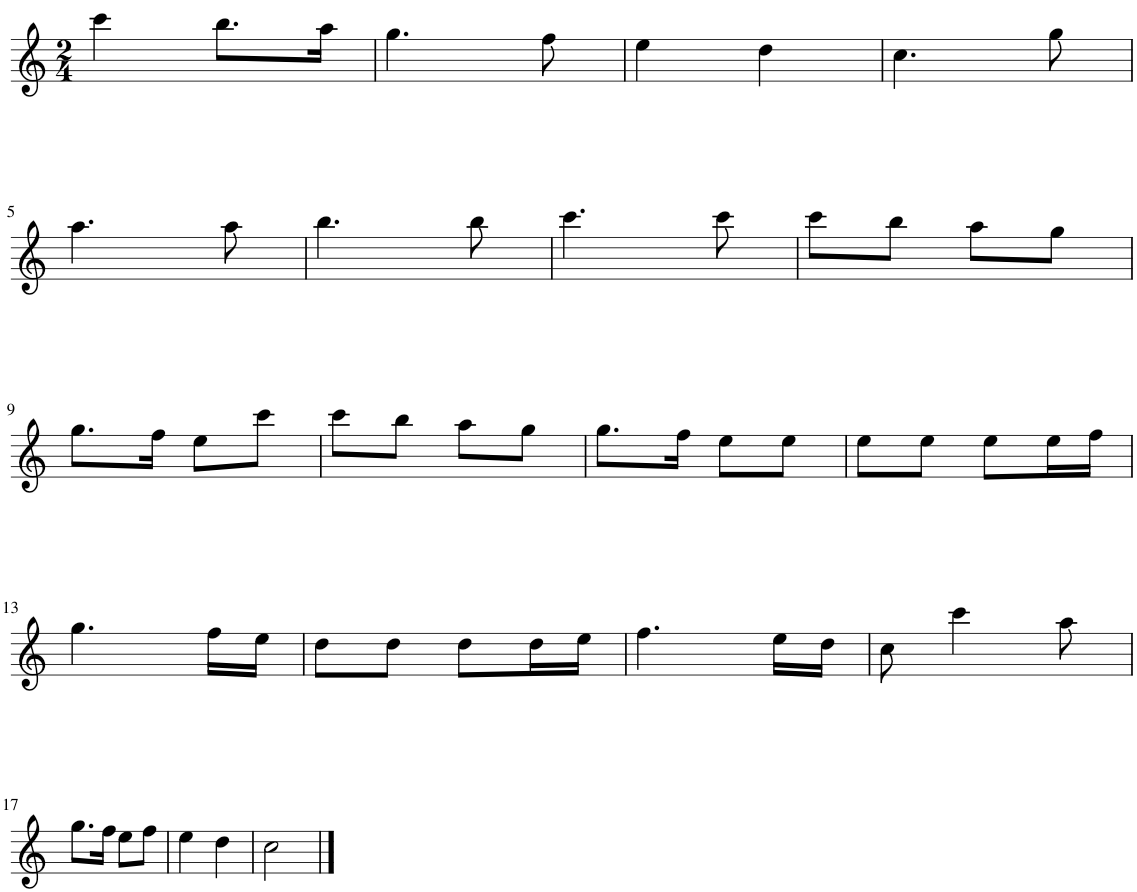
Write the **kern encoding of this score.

**kern
*part1
*staff1
*I"Flute, Flute
*clefG2
*k[]
*M2/4
=1
4ccc\
8.bb\L
16aa\Jk
=2
4.gg\
8ff\
=3
4ee\
4dd\
=4
4.cc\
8gg\
!!LO:LB:g=z
=5
4.aa\
8aa\
=6
4.bb\
8bb\
=7
4.ccc\
8ccc\
=8
8ccc\L
8bb\J
8aa\L
8gg\J
!!LO:LB:g=z
=9
8.gg\L
16ff\Jk
8ee\L
8ccc\J
=10
8ccc\L
8bb\J
8aa\L
8gg\J
=11
8.gg\L
16ff\Jk
8ee\L
8ee\J
=12
8ee\L
8ee\J
8ee\L
16ee\L
16ff\JJ
!!LO:LB:g=z
=13
4.gg\
16ff\LL
16ee\JJ
=14
8dd\L
8dd\J
8dd\L
16dd\L
16ee\JJ
=15
4.ff\
16ee\LL
16dd\JJ
=16
8cc\
4ccc\
8aa\
!!LO:LB:g=z
=17
8.gg\L
16ff\Jk
8ee\L
8ff\J
=18
4ee\
4dd\
=19
2cc\
==
*-
